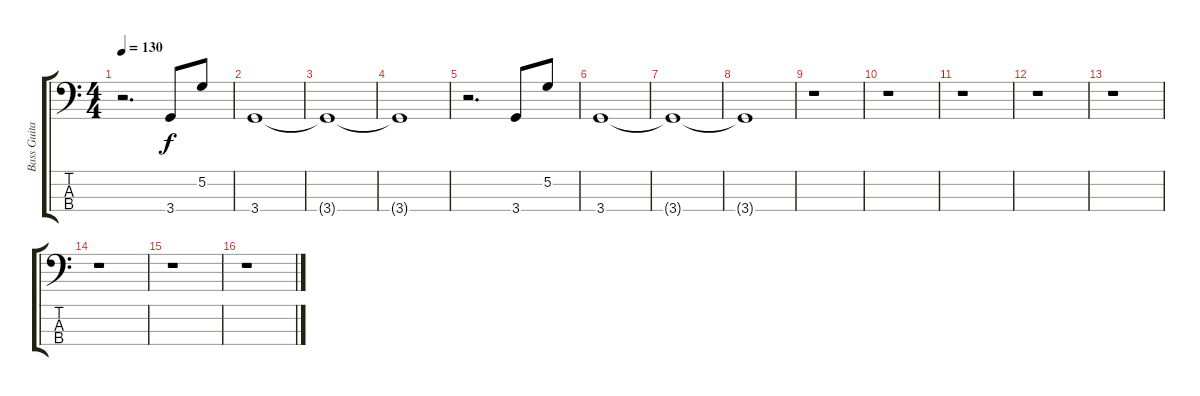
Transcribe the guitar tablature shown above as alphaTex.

\track ("Bass Guitar" "Bass Guita") {instrument electricbassfinger}
\staff {score tabs}
\tuning (G2 D2 A1 E1) {hide}
\ts (4 4)
\tempo 130
\clef f4
\ks c
r.2{d dy f instrument electricbassfinger} 3.4.8{volume 9 instrument lead8bassandlead} 5.2.8 |
3.4.1{volume 2} |
3.4{t}.1 |
3.4{t}.1 |
r.2{d} 3.4.8{volume 9 instrument lead8bassandlead} 5.2.8 |
3.4.1{volume 2} |
3.4{t}.1 |
3.4{t}.1 |
r.1{volume 16 instrument electricbassfinger} |
r.1 |
r.1 |
r.1 |
r.1 |
r.1 |
r.1 |
r.1
